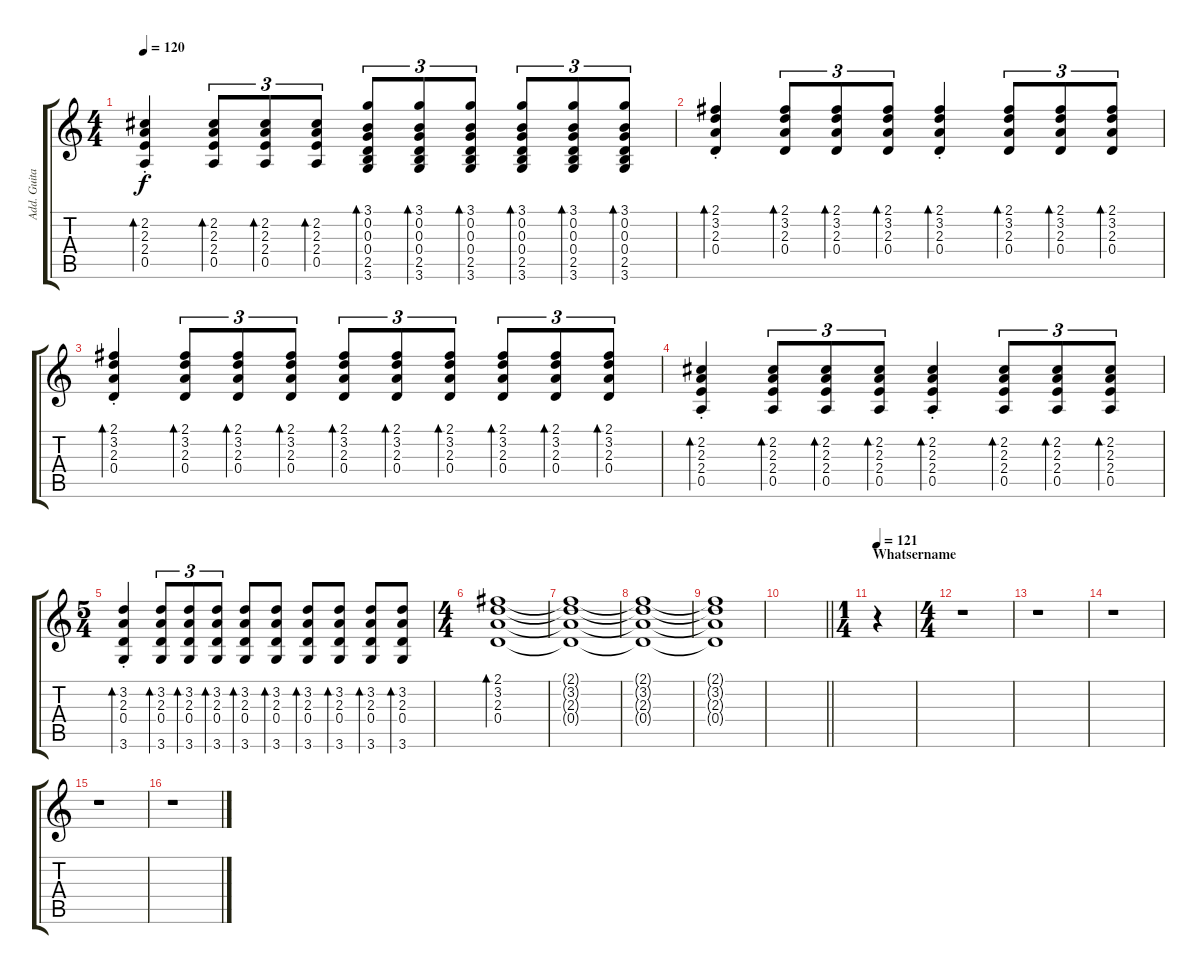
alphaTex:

\track ("Add. Guitar 1" "Add. Guita") {instrument distortionguitar}
\staff {score tabs}
\tuning (E4 B3 G3 D3 A2 E2) {hide}
\ts (4 4)
\tempo 120
\clef g2
\ks c
(2.2{st} 2.3{st} 2.4{st} 0.5{st}).4{bd 60 dy f} (2.2 2.3 2.4 0.5).8{tu (3 2) bd 60} (2.2 2.3 2.4 0.5).8{tu (3 2) bd 60} (2.2 2.3 2.4 0.5).8{tu (3 2) bd 60} (3.1 0.2 0.3 0.4 2.5 3.6).8{tu (3 2) bd 60} (3.1 0.2 0.3 0.4 2.5 3.6).8{tu (3 2) bd 60} (3.1 0.2 0.3 0.4 2.5 3.6).8{tu (3 2) bd 60} (3.1 0.2 0.3 0.4 2.5 3.6).8{tu (3 2) bd 60} (3.1 0.2 0.3 0.4 2.5 3.6).8{tu (3 2) bd 60} (3.1 0.2 0.3 0.4 2.5 3.6).8{tu (3 2) bd 60} |
(2.1{st} 3.2{st} 2.3{st} 0.4{st}).4{bd 60} (2.1 3.2 2.3 0.4).8{tu (3 2) bd 60} (2.1 3.2 2.3 0.4).8{tu (3 2) bd 60} (2.1 3.2 2.3 0.4).8{tu (3 2) bd 60} (2.1{st} 3.2{st} 2.3{st} 0.4{st}).4{bd 60} (2.1 3.2 2.3 0.4).8{tu (3 2) bd 60} (2.1 3.2 2.3 0.4).8{tu (3 2) bd 60} (2.1 3.2 2.3 0.4).8{tu (3 2) bd 60} |
(2.1{st} 3.2{st} 2.3{st} 0.4{st}).4{bd 60} (2.1 3.2 2.3 0.4).8{tu (3 2) bd 60} (2.1 3.2 2.3 0.4).8{tu (3 2) bd 60} (2.1 3.2 2.3 0.4).8{tu (3 2) bd 60} (2.1 3.2 2.3 0.4).8{tu (3 2) bd 60} (2.1 3.2 2.3 0.4).8{tu (3 2) bd 60} (2.1 3.2 2.3 0.4).8{tu (3 2) bd 60} (2.1 3.2 2.3 0.4).8{tu (3 2) bd 60} (2.1 3.2 2.3 0.4).8{tu (3 2) bd 60} (2.1 3.2 2.3 0.4).8{tu (3 2) bd 60} |
(2.2{st} 2.3{st} 2.4{st} 0.5{st}).4{bd 60} (2.2 2.3 2.4 0.5).8{tu (3 2) bd 60} (2.2 2.3 2.4 0.5).8{tu (3 2) bd 60} (2.2 2.3 2.4 0.5).8{tu (3 2) bd 60} (2.2{st} 2.3{st} 2.4{st} 0.5{st}).4{bd 60} (2.2 2.3 2.4 0.5).8{tu (3 2) bd 60} (2.2 2.3 2.4 0.5).8{tu (3 2) bd 60} (2.2 2.3 2.4 0.5).8{tu (3 2) bd 60} |
\ts (5 4)
(3.2{st} 2.3{st} 0.4{st} 3.6{st}).4{bd 60} (3.2 2.3 0.4 3.6).8{tu (3 2) bd 60} (3.2 2.3 0.4 3.6).8{tu (3 2) bd 60} (3.2 2.3 0.4 3.6).8{tu (3 2) bd 60} (3.2 2.3 0.4 3.6).8{bd 60} (3.2 2.3 0.4 3.6).8{bd 60} (3.2 2.3 0.4 3.6).8{bd 60} (3.2 2.3 0.4 3.6).8{bd 60} (3.2 2.3 0.4 3.6).8{bd 60} (3.2 2.3 0.4 3.6).8{bd 60} |
\ts (4 4)
(2.1 3.2 2.3 0.4).1{bd 60} |
(2.1{t} 3.2{t} 2.3{t} 0.4{t}).1 |
(2.1{t} 3.2{t} 2.3{t} 0.4{t}).1 |
(2.1{t} 3.2{t} 2.3{t} 0.4{t}).1 |
\barLineRight lightlight
|
\ts (1 4)
\section ("" "Whatsername")
\tempo 121
r.4{volume 16 instrument electricguitarclean} |
\ts (4 4)
r.1 |
r.1 |
r.1 |
r.1 |
r.1
